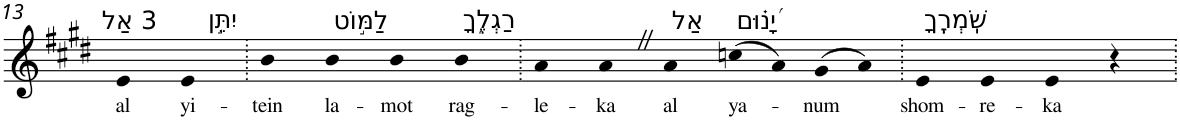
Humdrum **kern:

**kern	**text
*part1	*part1
*staff1	*staff1
*I"Piano	*
*I'Pno	*
!!LO:PB:g=z
*clefG2	*
*k[f#c#g#d#]	*
*E:	*
=13	=13
!LO:TX:a:t=3 אַל	!
!	!LO:LY:b
4e	al
!LO:TX:a:t=יִתֵּ֣ן	!
!	!LO:LY:b
4e	yi-
=14.	=14.
!	!LO:LY:b
4b	-tein
!LO:TX:a:t=לַמּ֣וֹט	!
!	!LO:LY:b
4b	la-
!	!LO:LY:b
4b	-mot
!LO:TX:a:t=רַגְלֶ֑ךָ	!
!	!LO:LY:b
4b	rag-
=15.	=15.
!	!LO:LY:b
4a	-le-
!	!LO:LY:b
4aZ	-ka
!LO:TX:a:t=אַל	!
!	!LO:LY:b
4a	al
!LO:TX:a:t=יָ֝נ֗וּם	!
!	!LO:LY:b
(>8ccn	ya-
8a)	.
!	!LO:LY:b
(>8g#	-num
8a)	.
=16.	=16.
!LO:TX:a:t=שֹֽׁמְרֶֽךָ	!
!	!LO:LY:b
4e	shom-
!	!LO:LY:b
4e	-re-
!	!LO:LY:b
4e	-ka
4r	.
=.	=.
*-	*-
